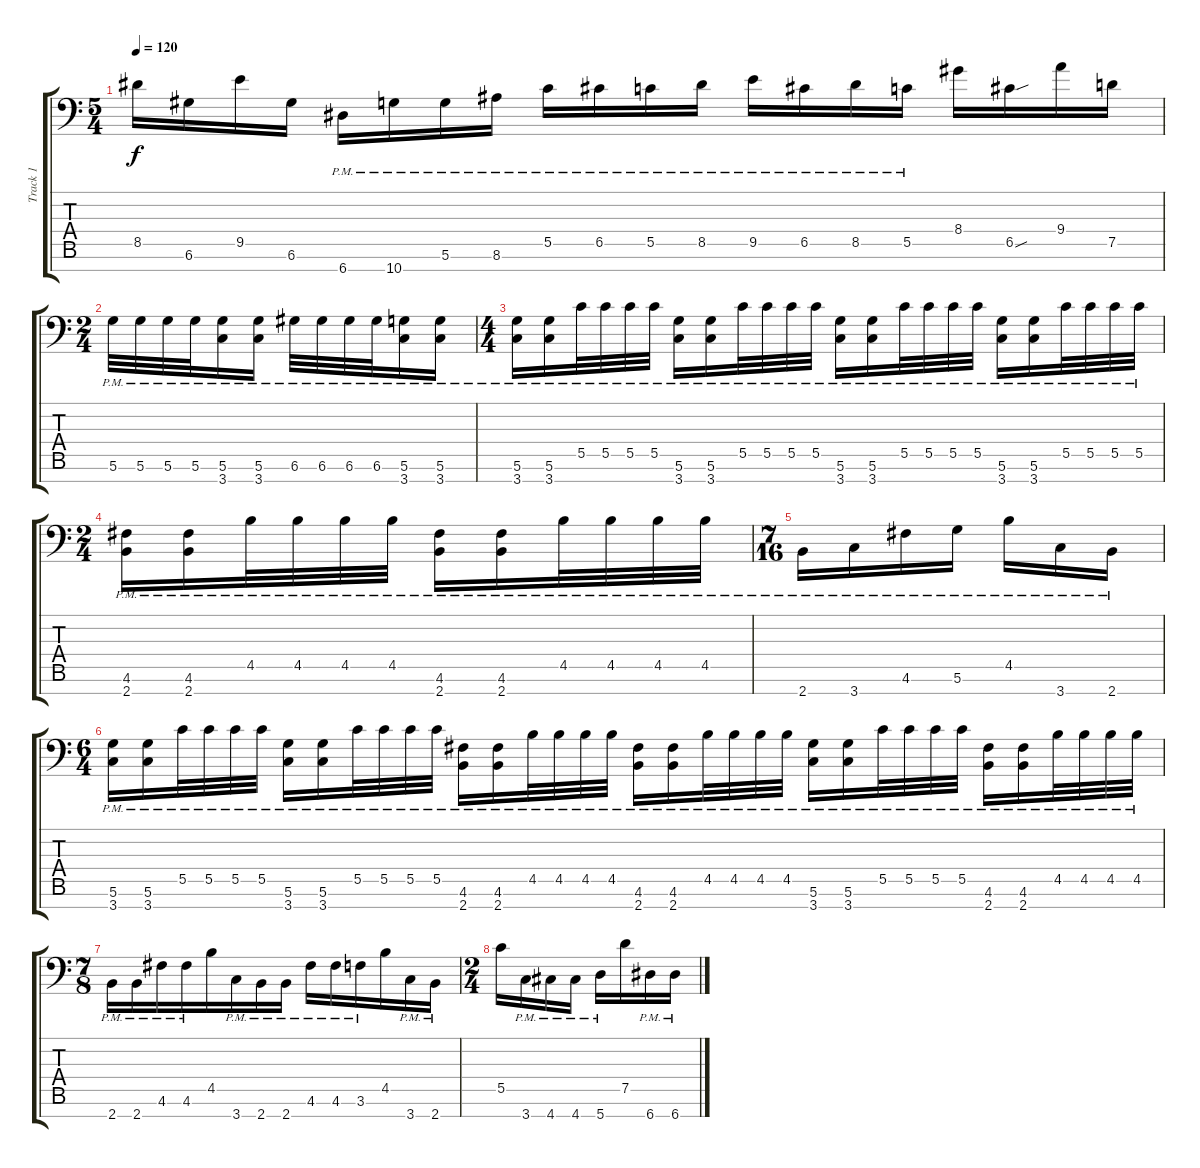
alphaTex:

\track ("Track 1" "Track 1") {solo instrument distortionguitar}
\staff {score tabs}
\tuning (D4 A3 F3 C3 G2 D2 A1) {hide}
\ts (5 4)
\tempo 120
\clef f4
\ks c
8.5.16{dy f} 6.6.16 9.5.16 6.6.16 6.7{pm}.16 10.7{pm}.16 5.6{pm}.16 8.6{pm}.16 5.5{pm}.16 6.5{pm}.16 5.5{pm}.16 8.5{pm}.16 9.5{pm}.16 6.5{pm}.16 8.5{pm}.16 5.5{pm}.16 8.4.16 6.5{sou}.16 9.4.16 7.5.16 |
\ts (2 4)
5.6{pm}.32 5.6{pm}.32 5.6{pm}.32 5.6{pm}.32 (5.6{pm} 3.7{pm}).16 (5.6{pm} 3.7{pm}).16 6.6{pm}.32 6.6{pm}.32 6.6{pm}.32 6.6{pm}.32 (5.6{pm} 3.7{pm}).16 (5.6{pm} 3.7{pm}).16 |
\ts (4 4)
(5.6{pm} 3.7{pm}).16 (5.6{pm} 3.7{pm}).16 5.5{pm}.32 5.5{pm}.32 5.5{pm}.32 5.5{pm}.32 (5.6{pm} 3.7{pm}).16 (5.6{pm} 3.7{pm}).16 5.5{pm}.32 5.5{pm}.32 5.5{pm}.32 5.5{pm}.32 (5.6{pm} 3.7{pm}).16 (5.6{pm} 3.7{pm}).16 5.5{pm}.32 5.5{pm}.32 5.5{pm}.32 5.5{pm}.32 (5.6{pm} 3.7{pm}).16 (5.6{pm} 3.7{pm}).16 5.5{pm}.32 5.5{pm}.32 5.5{pm}.32 5.5{pm}.32 |
\ts (2 4)
(4.6{pm} 2.7{pm}).16 (4.6{pm} 2.7{pm}).16 4.5{pm}.32 4.5{pm}.32 4.5{pm}.32 4.5{pm}.32 (4.6{pm} 2.7{pm}).16 (4.6{pm} 2.7{pm}).16 4.5{pm}.32 4.5{pm}.32 4.5{pm}.32 4.5{pm}.32 |
\ts (7 16)
2.7{pm}.16 3.7{pm}.16 4.6{pm}.16 5.6{pm}.16 4.5{pm}.16 3.7{pm}.16 2.7{pm}.16 |
\ts (6 4)
(5.6{pm} 3.7{pm}).16 (5.6{pm} 3.7{pm}).16 5.5{pm}.32 5.5{pm}.32 5.5{pm}.32 5.5{pm}.32 (5.6{pm} 3.7{pm}).16 (5.6{pm} 3.7{pm}).16 5.5{pm}.32 5.5{pm}.32 5.5{pm}.32 5.5{pm}.32 (4.6{pm} 2.7{pm}).16 (4.6{pm} 2.7{pm}).16 4.5{pm}.32 4.5{pm}.32 4.5{pm}.32 4.5{pm}.32 (4.6{pm} 2.7{pm}).16 (4.6{pm} 2.7{pm}).16 4.5{pm}.32 4.5{pm}.32 4.5{pm}.32 4.5{pm}.32 (5.6{pm} 3.7{pm}).16 (5.6{pm} 3.7{pm}).16 5.5{pm}.32 5.5{pm}.32 5.5{pm}.32 5.5{pm}.32 (4.6{pm} 2.7{pm}).16 (4.6{pm} 2.7{pm}).16 4.5{pm}.32 4.5{pm}.32 4.5{pm}.32 4.5{pm}.32 |
\ts (7 8)
2.7{pm}.16 2.7{pm}.16 4.6{pm}.16 4.6{pm}.16 4.5.16 3.7{pm}.16 2.7{pm}.16 2.7{pm}.16 4.6{pm}.16 4.6{pm}.16 3.6{pm}.16 4.5.16 3.7{pm}.16 2.7{pm}.16 |
\ts (2 4)
5.5.16 3.7{pm}.16 4.7{pm}.16 4.7{pm}.16 5.7{pm}.16 7.5.16 6.7{pm}.16 6.7{pm}.16
